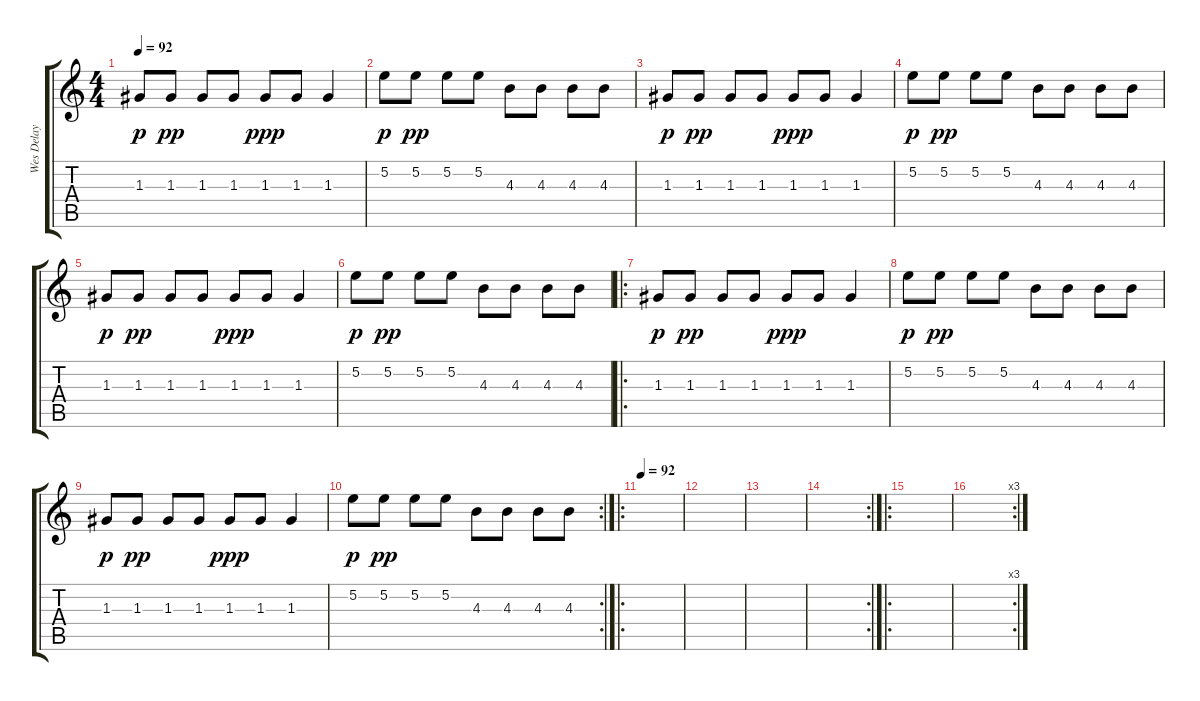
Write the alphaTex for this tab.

\track ("Wes Delay" "Wes Delay") {instrument electricguitarclean}
\staff {score tabs}
\tuning (E4 B3 G3 D3 A2 E2) {hide}
\ts (4 4)
\tempo 92
\clef g2
\ks c
1.3.8{dy p} 1.3.8{dy pp} 1.3.8 1.3.8 1.3.8{dy ppp} 1.3.8 1.3.4 |
5.2.8{dy p} 5.2.8{dy pp} 5.2.8 5.2.8 4.3.8 4.3.8 4.3.8 4.3.8 |
1.3.8{dy p} 1.3.8{dy pp} 1.3.8 1.3.8 1.3.8{dy ppp} 1.3.8 1.3.4 |
5.2.8{dy p} 5.2.8{dy pp} 5.2.8 5.2.8 4.3.8 4.3.8 4.3.8 4.3.8 |
1.3.8{dy p} 1.3.8{dy pp} 1.3.8 1.3.8 1.3.8{dy ppp} 1.3.8 1.3.4 |
5.2.8{dy p} 5.2.8{dy pp} 5.2.8 5.2.8 4.3.8 4.3.8 4.3.8 4.3.8 |
\ro
1.3.8{dy p} 1.3.8{dy pp} 1.3.8 1.3.8 1.3.8{dy ppp} 1.3.8 1.3.4 |
5.2.8{dy p} 5.2.8{dy pp} 5.2.8 5.2.8 4.3.8 4.3.8 4.3.8 4.3.8 |
1.3.8{dy p} 1.3.8{dy pp} 1.3.8 1.3.8 1.3.8{dy ppp} 1.3.8 1.3.4 |
\rc 2
5.2.8{dy p} 5.2.8{dy pp} 5.2.8 5.2.8 4.3.8 4.3.8 4.3.8 4.3.8 |
\ro
\tempo 92
|
|
|
\rc 2
|
\ro
|
\rc 3
